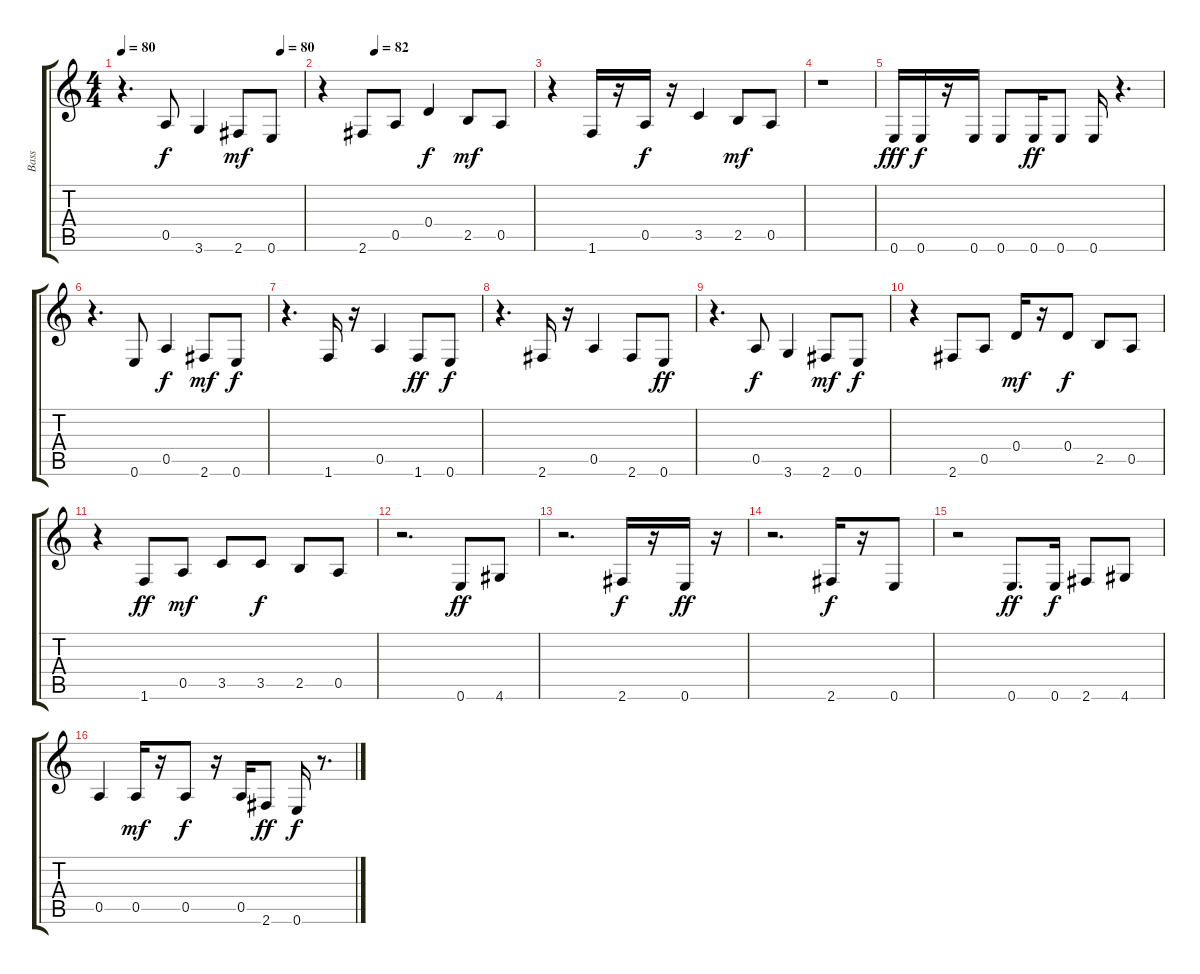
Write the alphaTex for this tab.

\track ("Bass" "Bass") {instrument electricbasspick}
\staff {score tabs}
\tuning (E4 B3 G3 D3 A2 E2) {hide}
\ts (4 4)
\tempo 80
\tempo (80 0.875)
\clef g2
\ks c
r.4{d dy mf} 0.5.8{dy f} 3.6.4 2.6.8{dy mf} 0.6.8 |
\tempo (82 0.25)
r.4 2.6.8 0.5.8 0.4.4{dy f} 2.5.8{dy mf} 0.5.8 |
r.4 1.6.16 r.16 0.5.16{dy f} r.16 3.5.4 2.5.8{dy mf} 0.5.8 |
r.1 |
0.6.16{dy fff} 0.6.16{dy f} r.16 0.6.16 0.6.8 0.6.16{dy ff} 0.6.8 0.6.16 r.4{d} |
r.4{d} 0.6.8 0.5.4{dy f} 2.6.8{dy mf} 0.6.8{dy f} |
r.4{d} 1.6.16 r.16 0.5.4 1.6.8{dy ff} 0.6.8{dy f} |
r.4{d} 2.6.16 r.16 0.5.4 2.6.8 0.6.8{dy ff} |
r.4{d} 0.5.8{dy f} 3.6.4 2.6.8{dy mf} 0.6.8{dy f} |
r.4 2.6.8 0.5.8 0.4.16{dy mf} r.16 0.4.8{dy f} 2.5.8 0.5.8 |
r.4 1.6.8{dy ff} 0.5.8{dy mf} 3.5.8 3.5.8{dy f} 2.5.8 0.5.8 |
r.2{d} 0.6.8{dy ff} 4.6.8 |
r.2{d} 2.6.16{dy f} r.16 0.6.16{dy ff} r.16 |
r.2{d} 2.6.16{dy f} r.16 0.6.8 |
r.2 0.6.8{d dy ff} 0.6.16{dy f} 2.6.8 4.6.8 |
0.5.4 0.5.16{dy mf} r.16 0.5.8{dy f} r.16 0.5.16 2.6.8{dy ff} 0.6.16{dy f} r.8{d}
